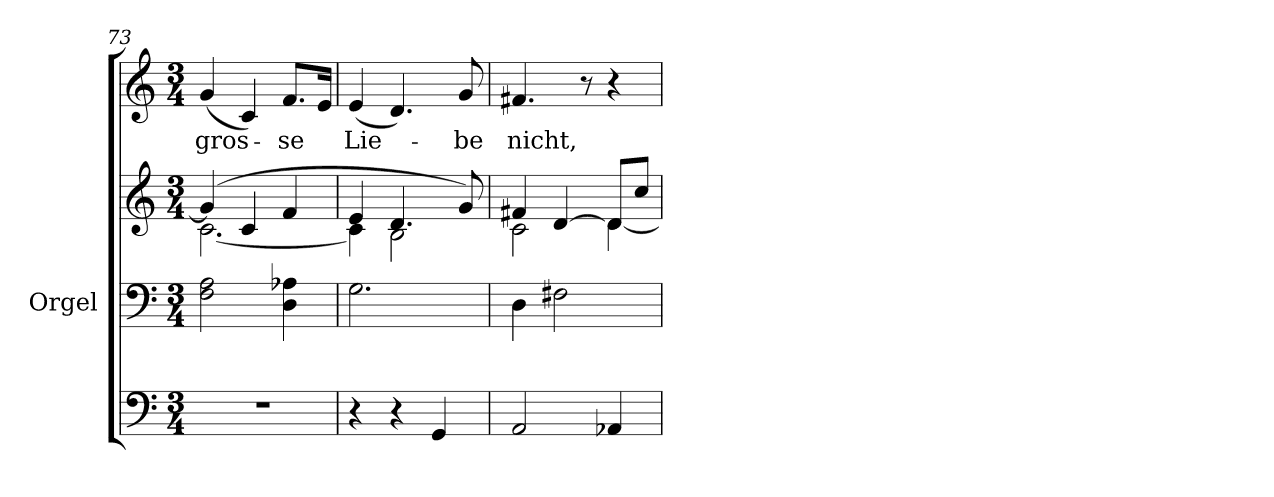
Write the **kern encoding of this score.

**kern	**kern	**kern	**kern	**text
*part3	*part2	*part2	*part1	*part1
*staff4	*staff3	*staff2	*staff1	*staff1
*	*I"Orgel	*	*	*
*	*I'Org.	*	*	*
*clefF4	*clefF4	*clefG2	*clefG2	*
*k[]	*k[]	*k[]	*k[]	*
*C:	*C:	*C:	*C:	*
*M3/4	*M3/4	*M3/4	*M3/4	*
=73	=73	=73	=73	=73
*	*	*^	*	*
!	!	!	!	!	!LO:LY:b
2.r	2F\ 2A\	(4g/]	[<2.c\	(<4g/	gros-
.	.	4c/	.	4c/)	.
!	!	!	!	!	!LO:LY:b
.	4D\ 4A-X\	4f/	.	8.f/L	-se
.	.	.	.	16e/Jk	.
=74	=74	=74	=74	=74	=74
!	!	!	!	!	!LO:LY:b
4r	2.G\	4e/	4c\]	(<4e/	Lie-
4r	.	4.d/	2B\	4.d/)	.
4GG/	.	.	.	.	.
!	!	!	!	!	!LO:LY:b
.	.	8g/)	.	8g/	-be
!!LO:LB:g=z
=75	=75	=75	=75	=75	=75
!	!	!	!	!	!LO:LY:b
2AA/	4D\	4f#X/	2c\	4.f#X/	nicht,
.	2F#X\	[>4d/	.	.	.
.	.	.	.	8r	.
4AA-X/	.	8d/L]	[<4d\	4r	.
.	.	8cc/J	.	.	.
*	*	*v	*v	*	*
=	=	=	=	=
*-	*-	*-	*-	*-
